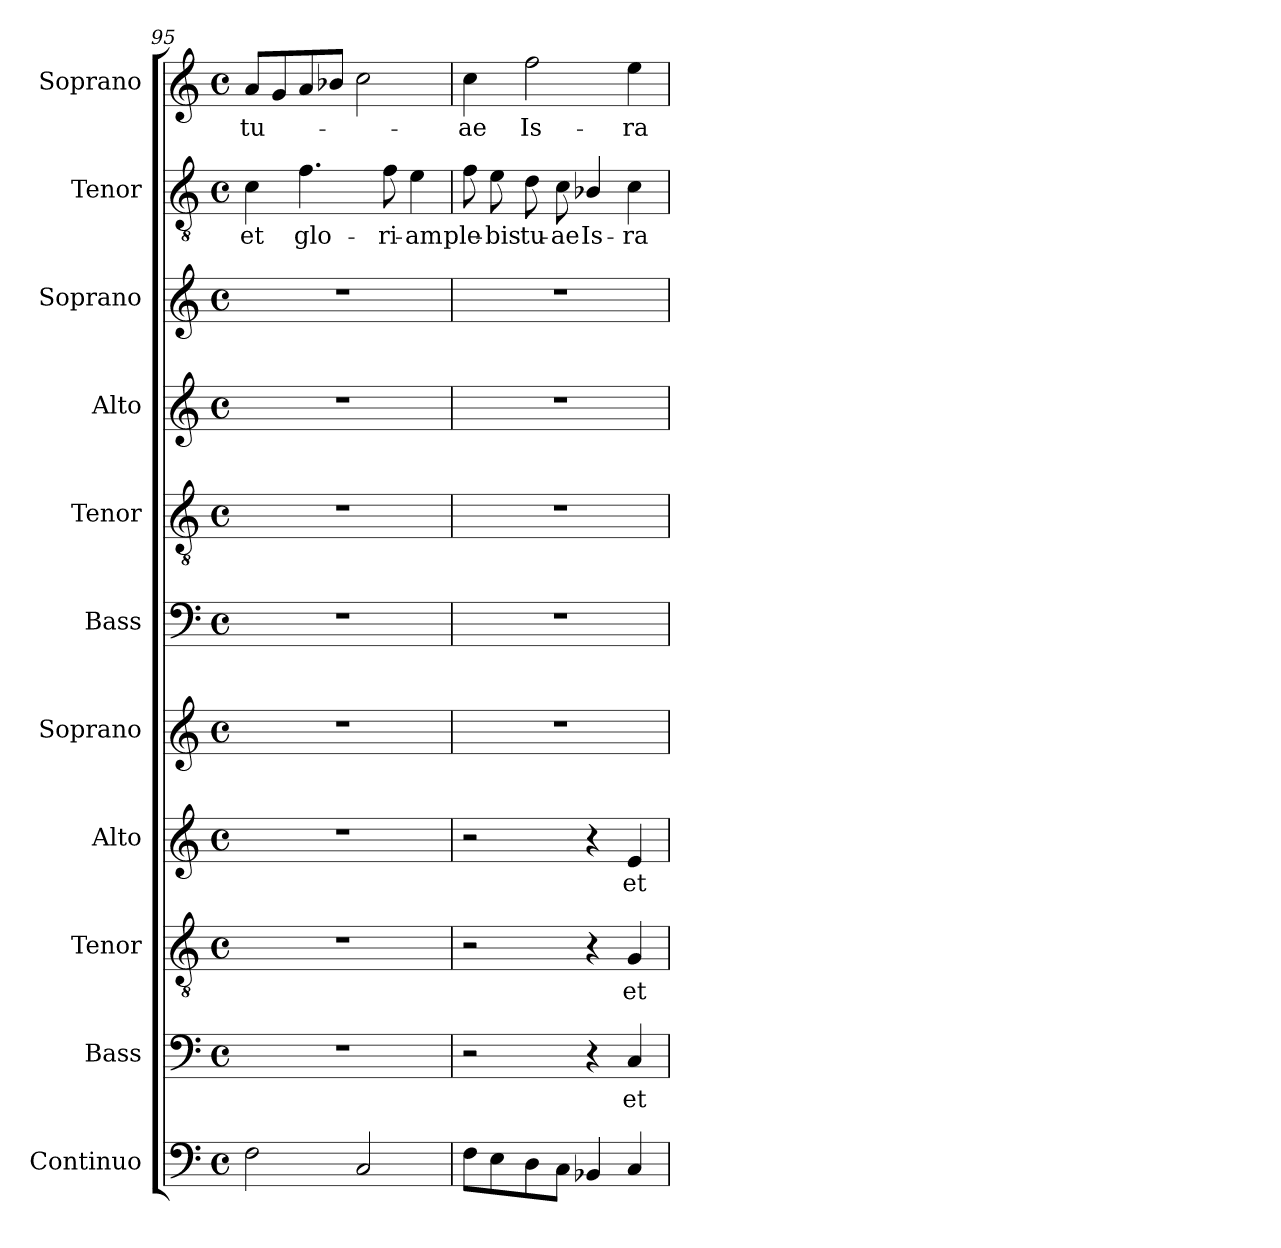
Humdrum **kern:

**kern	**kern	**text	**kern	**text	**kern	**text	**kern	**kern	**kern	**kern	**kern	**kern	**text	**kern	**text
*part11	*part10	*part10	*part9	*part9	*part8	*part8	*part7	*part6	*part5	*part4	*part3	*part2	*part2	*part1	*part1
*staff11	*staff10	*staff10	*staff9	*staff9	*staff8	*staff8	*staff7	*staff6	*staff5	*staff4	*staff3	*staff2	*staff2	*staff1	*staff1
*I"Continuo	*I"Bass	*	*I"Tenor	*	*I"Alto	*	*I"Soprano	*I"Bass	*I"Tenor	*I"Alto	*I"Soprano	*I"Tenor	*	*I"Soprano	*
*I'Cont.	*I'B.	*	*I'T.	*	*I'A.	*	*I'S.	*I'B.	*I'T.	*I'A.	*I'S.	*I'T.	*	*I'S.	*
!!LO:PB:g=z
*clefF4	*clefF4	*	*clefGv2	*	*clefG2	*	*clefG2	*clefF4	*clefGv2	*clefG2	*clefG2	*clefGv2	*	*clefG2	*
*	*	*	*ITrd7c12	*	*	*	*	*	*ITrd7c12	*	*	*ITrd7c12	*	*	*
*k[]	*k[]	*	*k[]	*	*k[]	*	*k[]	*k[]	*k[]	*k[]	*k[]	*k[]	*	*k[]	*
*C:	*C:	*	*C:	*	*C:	*	*C:	*C:	*C:	*C:	*C:	*C:	*	*C:	*
*M4/4	*M4/4	*	*M4/4	*	*M4/4	*	*M4/4	*M4/4	*M4/4	*M4/4	*M4/4	*M4/4	*	*M4/4	*
*met(c)	*met(c)	*	*met(c)	*	*met(c)	*	*met(c)	*met(c)	*met(c)	*met(c)	*met(c)	*met(c)	*	*met(c)	*
=95	=95	=95	=95	=95	=95	=95	=95	=95	=95	=95	=95	=95	=95	=95	=95
!	!	!	!	!	!	!	!	!	!	!	!	!	!LO:LY:b:color=#000000	!	!
!	!	!	!	!	!	!	!	!	!	!	!	!	!	!	!LO:LY:b:color=#000000
2Fi\	1r	.	1r	.	1r	.	1r	1r	1r	1r	1r	4Ci\	et	8ai/L	tu-
.	.	.	.	.	.	.	.	.	.	.	.	.	.	8gi/	.
!	!	!	!	!	!	!	!	!	!	!	!	!	!LO:LY:b:color=#000000	!	!
.	.	.	.	.	.	.	.	.	.	.	.	4.Fi\	glo-	8ai/	.
.	.	.	.	.	.	.	.	.	.	.	.	.	.	8b-i/J	.
2Ci/	.	.	.	.	.	.	.	.	.	.	.	.	.	2cci\	.
!	!	!	!	!	!	!	!	!	!	!	!	!	!LO:LY:b:color=#000000	!	!
.	.	.	.	.	.	.	.	.	.	.	.	8Fi\	-ri-	.	.
!	!	!	!	!	!	!	!	!	!	!	!	!	!LO:LY:b:color=#000000	!	!
.	.	.	.	.	.	.	.	.	.	.	.	4Ei\	-am	.	.
=96	=96	=96	=96	=96	=96	=96	=96	=96	=96	=96	=96	=96	=96	=96	=96
!	!	!	!	!	!	!	!	!	!	!	!	!	!LO:LY:b:color=#000000	!	!
!	!	!	!	!	!	!	!	!	!	!	!	!	!	!	!LO:LY:b:color=#000000
8Fi\L	2r	.	2r	.	2r	.	1r	1r	1r	1r	1r	8Fi\	ple-	4cci\	-ae
!	!	!	!	!	!	!	!	!	!	!	!	!	!LO:LY:b:color=#000000	!	!
8Ei\	.	.	.	.	.	.	.	.	.	.	.	8Ei\	-bis	.	.
!	!	!	!	!	!	!	!	!	!	!	!	!	!LO:LY:b:color=#000000	!	!
!	!	!	!	!	!	!	!	!	!	!	!	!	!	!	!LO:LY:b:color=#000000
8Di\	.	.	.	.	.	.	.	.	.	.	.	8Di\	tu-	2ffi\	Is-
!	!	!	!	!	!	!	!	!	!	!	!	!	!LO:LY:b:color=#000000	!	!
8Ci\J	.	.	.	.	.	.	.	.	.	.	.	8Ci\	-ae	.	.
!	!	!	!	!	!	!	!	!	!	!	!	!	!LO:LY:b:color=#000000	!	!
4BB-Xi/	4r	.	4r	.	4r	.	.	.	.	.	.	4BB-Xi/	Is-	.	.
!	!	!LO:LY:b:color=#000000	!	!	!	!	!	!	!	!	!	!	!	!	!
!	!	!	!	!LO:LY:b:color=#000000	!	!	!	!	!	!	!	!	!	!	!
!	!	!	!	!	!	!LO:LY:b:color=#000000	!	!	!	!	!	!	!	!	!
!	!	!	!	!	!	!	!	!	!	!	!	!	!LO:LY:b:color=#000000	!	!
!	!	!	!	!	!	!	!	!	!	!	!	!	!	!	!LO:LY:b:color=#000000
4Ci/	4Ci/	et	4GGi/	et	4ei/	et	.	.	.	.	.	4Ci\	-ra-	4eei\	-ra-
=	=	=	=	=	=	=	=	=	=	=	=	=	=	=	=
*-	*-	*-	*-	*-	*-	*-	*-	*-	*-	*-	*-	*-	*-	*-	*-
